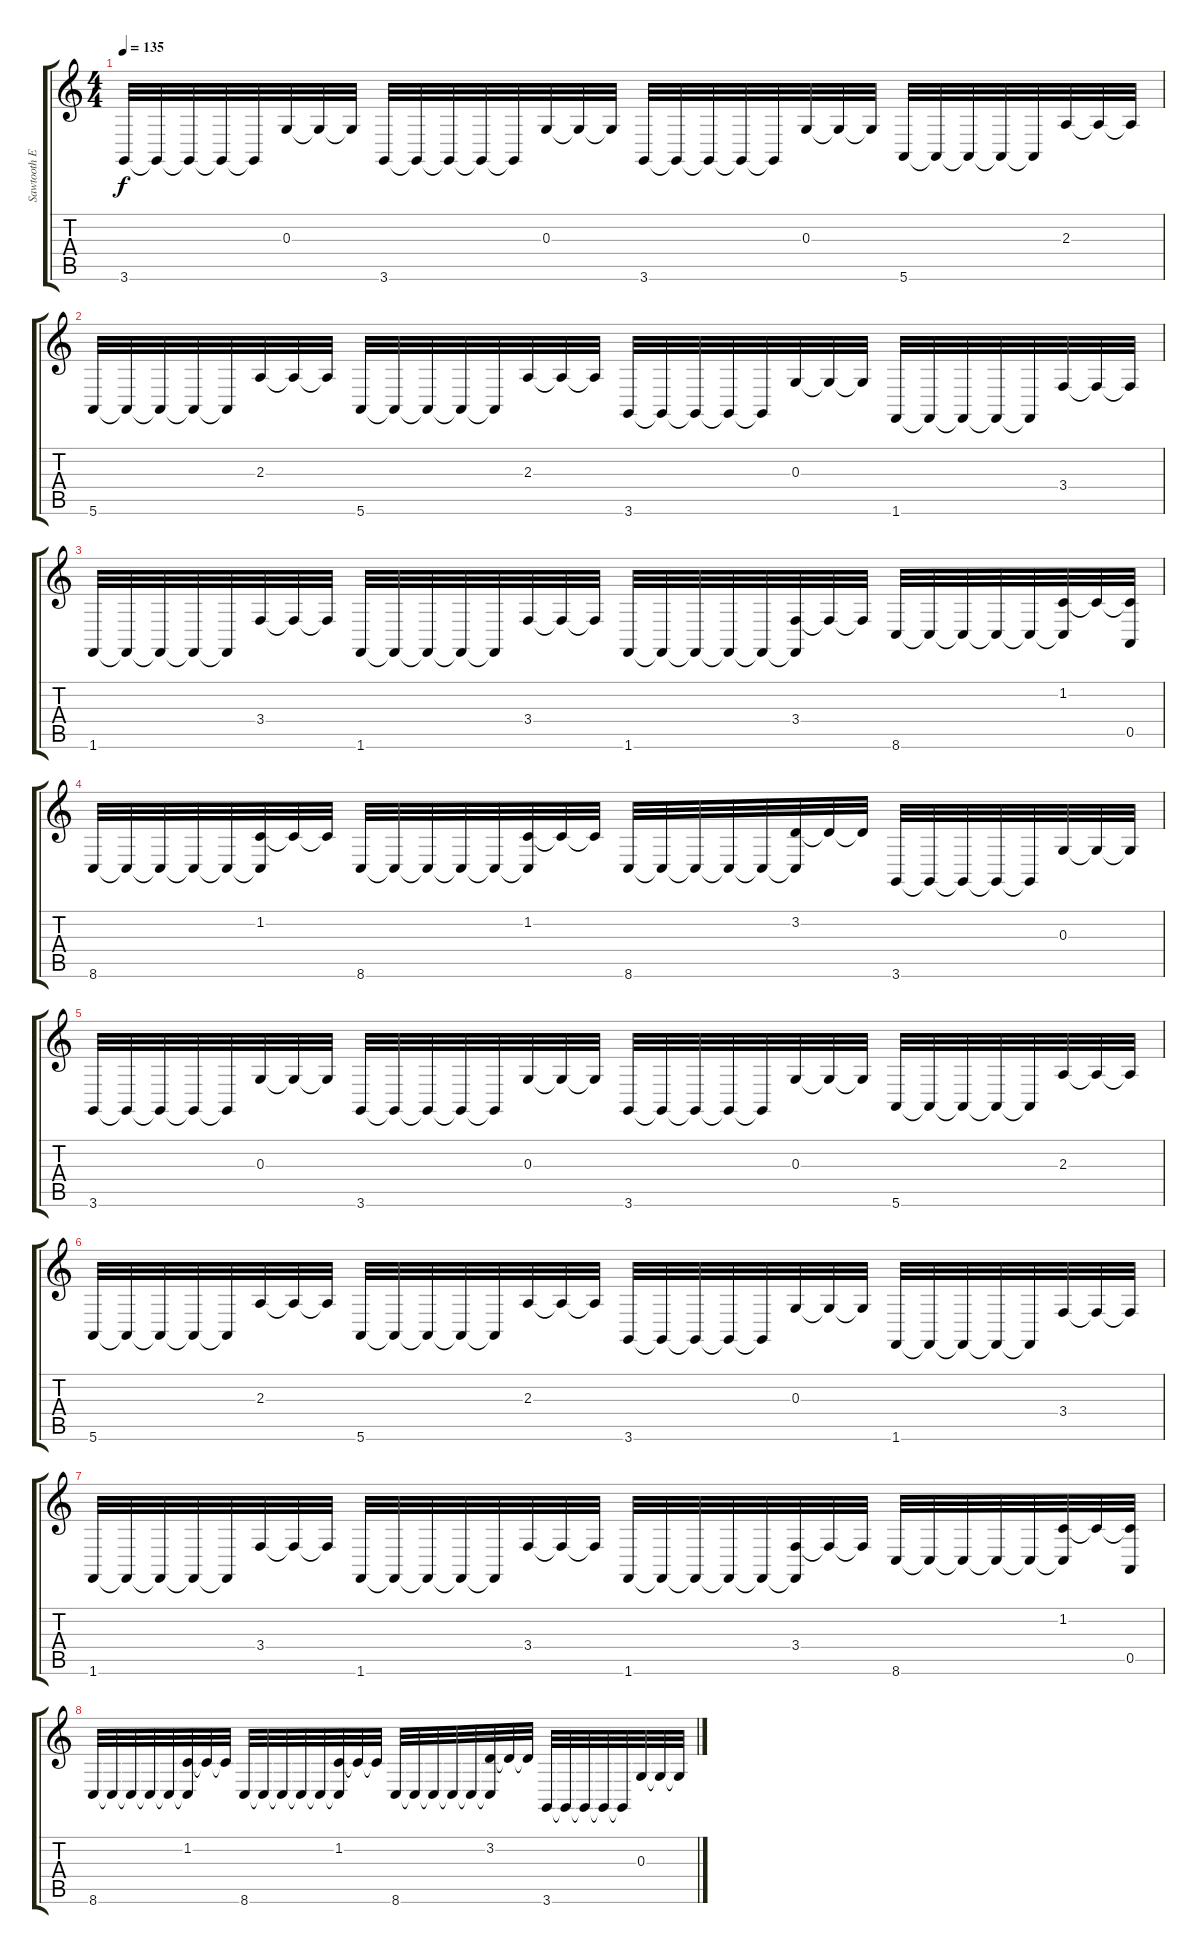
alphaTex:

\track ("Sawtooth Effect" "Sawtooth E") {instrument lead2sawtooth}
\staff {score tabs}
\tuning (E4 B3 G3 D3 A2 E2) {hide}
\ts (4 4)
\tempo 135
\clef g2
\ks c
3.6.32{dy f} 3.6{t}.32 3.6{t}.32 3.6{t}.32 3.6{t}.32 0.3.32 0.3{t}.32 0.3{t}.32 3.6.32 3.6{t}.32 3.6{t}.32 3.6{t}.32 3.6{t}.32 0.3.32 0.3{t}.32 0.3{t}.32 3.6.32 3.6{t}.32 3.6{t}.32 3.6{t}.32 3.6{t}.32 0.3.32 0.3{t}.32 0.3{t}.32 5.6.32 5.6{t}.32 5.6{t}.32 5.6{t}.32 5.6{t}.32 2.3.32 2.3{t}.32 2.3{t}.32 |
5.6.32 5.6{t}.32 5.6{t}.32 5.6{t}.32 5.6{t}.32 2.3.32 2.3{t}.32 2.3{t}.32 5.6.32 5.6{t}.32 5.6{t}.32 5.6{t}.32 5.6{t}.32 2.3.32 2.3{t}.32 2.3{t}.32 3.6.32 3.6{t}.32 3.6{t}.32 3.6{t}.32 3.6{t}.32 0.3.32 0.3{t}.32 0.3{t}.32 1.6.32 1.6{t}.32 1.6{t}.32 1.6{t}.32 1.6{t}.32 3.4.32 3.4{t}.32 3.4{t}.32 |
1.6.32 1.6{t}.32 1.6{t}.32 1.6{t}.32 1.6{t}.32 3.4.32 3.4{t}.32 3.4{t}.32 1.6.32 1.6{t}.32 1.6{t}.32 1.6{t}.32 1.6{t}.32 3.4.32 3.4{t}.32 3.4{t}.32 1.6.32 1.6{t}.32 1.6{t}.32 1.6{t}.32 1.6{t}.32 (3.4 1.6{t}).32 3.4{t}.32 3.4{t}.32 8.6.32 8.6{t}.32 8.6{t}.32 8.6{t}.32 8.6{t}.32 (1.2 8.6{t}).32 1.2{t}.32 (1.2{t} 0.5).32 |
8.6.32 8.6{t}.32 8.6{t}.32 8.6{t}.32 8.6{t}.32 (1.2 8.6{t}).32 1.2{t}.32 1.2{t}.32 8.6.32 8.6{t}.32 8.6{t}.32 8.6{t}.32 8.6{t}.32 (1.2 8.6{t}).32 1.2{t}.32 1.2{t}.32 8.6.32 8.6{t}.32 8.6{t}.32 8.6{t}.32 8.6{t}.32 (3.2 8.6{t}).32 3.2{t}.32 3.2{t}.32 3.6.32 3.6{t}.32 3.6{t}.32 3.6{t}.32 3.6{t}.32 0.3.32 0.3{t}.32 0.3{t}.32 |
3.6.32 3.6{t}.32 3.6{t}.32 3.6{t}.32 3.6{t}.32 0.3.32 0.3{t}.32 0.3{t}.32 3.6.32 3.6{t}.32 3.6{t}.32 3.6{t}.32 3.6{t}.32 0.3.32 0.3{t}.32 0.3{t}.32 3.6.32 3.6{t}.32 3.6{t}.32 3.6{t}.32 3.6{t}.32 0.3.32 0.3{t}.32 0.3{t}.32 5.6.32 5.6{t}.32 5.6{t}.32 5.6{t}.32 5.6{t}.32 2.3.32 2.3{t}.32 2.3{t}.32 |
5.6.32 5.6{t}.32 5.6{t}.32 5.6{t}.32 5.6{t}.32 2.3.32 2.3{t}.32 2.3{t}.32 5.6.32 5.6{t}.32 5.6{t}.32 5.6{t}.32 5.6{t}.32 2.3.32 2.3{t}.32 2.3{t}.32 3.6.32 3.6{t}.32 3.6{t}.32 3.6{t}.32 3.6{t}.32 0.3.32 0.3{t}.32 0.3{t}.32 1.6.32 1.6{t}.32 1.6{t}.32 1.6{t}.32 1.6{t}.32 3.4.32 3.4{t}.32 3.4{t}.32 |
1.6.32 1.6{t}.32 1.6{t}.32 1.6{t}.32 1.6{t}.32 3.4.32 3.4{t}.32 3.4{t}.32 1.6.32 1.6{t}.32 1.6{t}.32 1.6{t}.32 1.6{t}.32 3.4.32 3.4{t}.32 3.4{t}.32 1.6.32 1.6{t}.32 1.6{t}.32 1.6{t}.32 1.6{t}.32 (3.4 1.6{t}).32 3.4{t}.32 3.4{t}.32 8.6.32 8.6{t}.32 8.6{t}.32 8.6{t}.32 8.6{t}.32 (1.2 8.6{t}).32 1.2{t}.32 (1.2{t} 0.5).32 |
8.6.32 8.6{t}.32 8.6{t}.32 8.6{t}.32 8.6{t}.32 (1.2 8.6{t}).32 1.2{t}.32 1.2{t}.32 8.6.32 8.6{t}.32 8.6{t}.32 8.6{t}.32 8.6{t}.32 (1.2 8.6{t}).32 1.2{t}.32 1.2{t}.32 8.6.32 8.6{t}.32 8.6{t}.32 8.6{t}.32 8.6{t}.32 (3.2 8.6{t}).32 3.2{t}.32 3.2{t}.32 3.6.32 3.6{t}.32 3.6{t}.32 3.6{t}.32 3.6{t}.32 0.3.32 0.3{t}.32 0.3{t}.32
